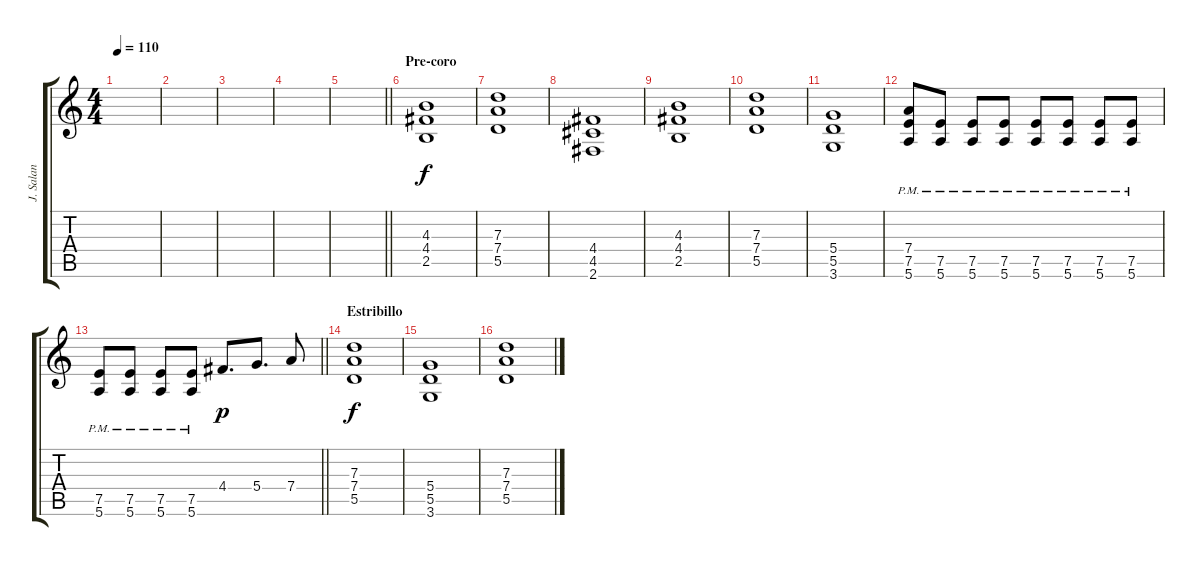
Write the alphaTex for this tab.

\track ("J. Salan" "J. Salan") {instrument distortionguitar}
\staff {score tabs}
\tuning (E4 B3 G3 D3 A2 E2) {hide}
\ts (4 4)
\tempo 110
\clef g2
\ks c
|
|
|
|
\barLineRight lightlight
|
\section ("" "Pre-coro")
(4.3 4.4 2.5).1 |
(7.3 7.4 5.5).1 |
(4.4 4.5 2.6).1 |
(4.3 4.4 2.5).1 |
(7.3 7.4 5.5).1 |
(5.4 5.5 3.6).1 |
(7.4{pm} 7.5{pm} 5.6{pm}).8 (7.5{pm} 5.6{pm}).8 (7.5{pm} 5.6{pm}).8 (7.5{pm} 5.6{pm}).8 (7.5{pm} 5.6{pm}).8 (7.5{pm} 5.6{pm}).8 (7.5{pm} 5.6{pm}).8 (7.5{pm} 5.6{pm}).8 |
\barLineRight lightlight
(7.5{pm} 5.6{pm}).8 (7.5{pm} 5.6{pm}).8 (7.5{pm} 5.6{pm}).8 (7.5{pm} 5.6{pm}).8 4.4.8{d dy p} 5.4.8{d} 7.4.8 |
\section ("" "Estribillo")
(7.3 7.4 5.5).1{dy f} |
(5.4 5.5 3.6).1 |
(7.3 7.4 5.5).1
